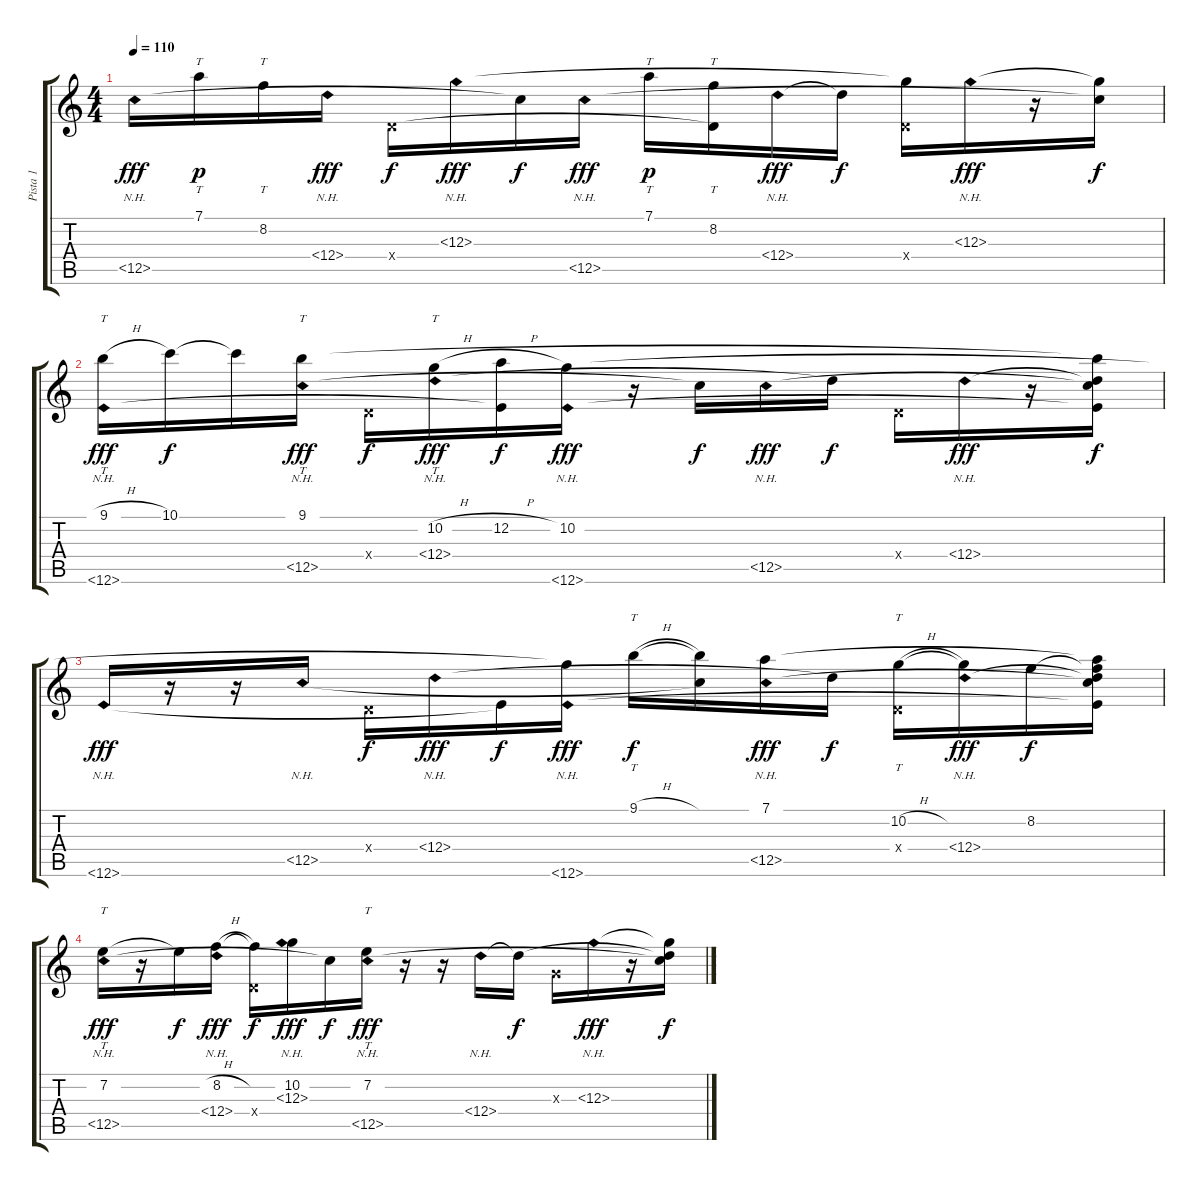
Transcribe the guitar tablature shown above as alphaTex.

\track ("Pista 1" "Pista 1") {instrument acousticguitarsteel}
\staff {score tabs}
\tuning (D4 A3 G3 D3 C3 E2) {hide}
\ts (4 4)
\tempo 110
\clef g2
\ks c
12.5{nh}.16{dy fff} 7.1.16{tt dy p} 8.2.16{tt} 12.4{nh}.16{dy fff} 0.4{x}.16{dy f} 12.3{nh}.16{dy fff} 12.5{t}.16{dy f} 12.5{nh}.16{dy fff} 7.1.16{tt dy p} (8.2 0.4{t}).16{tt} 12.4{nh}.16{dy fff} 12.4{t}.16{dy f} (12.3{t} 0.4{x}).16 12.3{nh}.16{dy fff} r.16 (12.3{t} 12.5{t}).16{dy f} |
(9.1{h} 12.6{nh}).16{tt dy fff} 10.1.16{dy f} 10.1{t}.16 (9.1 12.5{nh}).16{tt dy fff} 0.4{x}.16{dy f} (10.2{h} 12.4{nh}).16{tt dy fff} (12.2{h} 12.6{t}).16{dy f} (10.2 12.6{nh}).16{dy fff} r.16 12.5{t}.16{dy f} 12.5{nh}.16{dy fff} 12.4{t}.16{dy f} 0.4{x}.16 12.4{nh}.16{dy fff} r.16 (9.1{t} 12.4{t} 12.5{t} 12.6{t}).16{dy f} |
12.6{nh}.16{dy fff} r.16 r.16 12.5{nh}.16 0.4{x}.16{dy f} 12.4{nh}.16{dy fff} 12.6{t}.16{dy f} (10.2{t} 12.6{nh}).16{dy fff} 9.1{h}.16{tt dy f} (9.1{t} 12.5{t}).16 (7.1 12.5{nh}).16{dy fff} 12.4{t}.16{dy f} (10.2{h} 0.4{x}).16{tt} (10.2{t} 12.4{nh}).16{dy fff} 8.2.16{dy f} (7.1{t} 8.2{t} 12.4{t} 12.5{t} 12.6{t}).16 |
(7.2 12.5{nh}).16{tt dy fff} r.16 7.2{t}.16{dy f} (8.2{h} 12.4{nh}).16{dy fff} (8.2{t} 0.4{x}).16{dy f} (10.2 12.3{nh}).16{dy fff} 12.5{t}.16{dy f} (7.2 12.5{nh}).16{tt dy fff} r.16 r.16 12.4{nh}.16 12.4{t}.16{dy f} 0.3{x}.16 12.3{nh}.16{dy fff} r.16 (12.3{t} 12.4{t} 12.5{t}).16{dy f}
